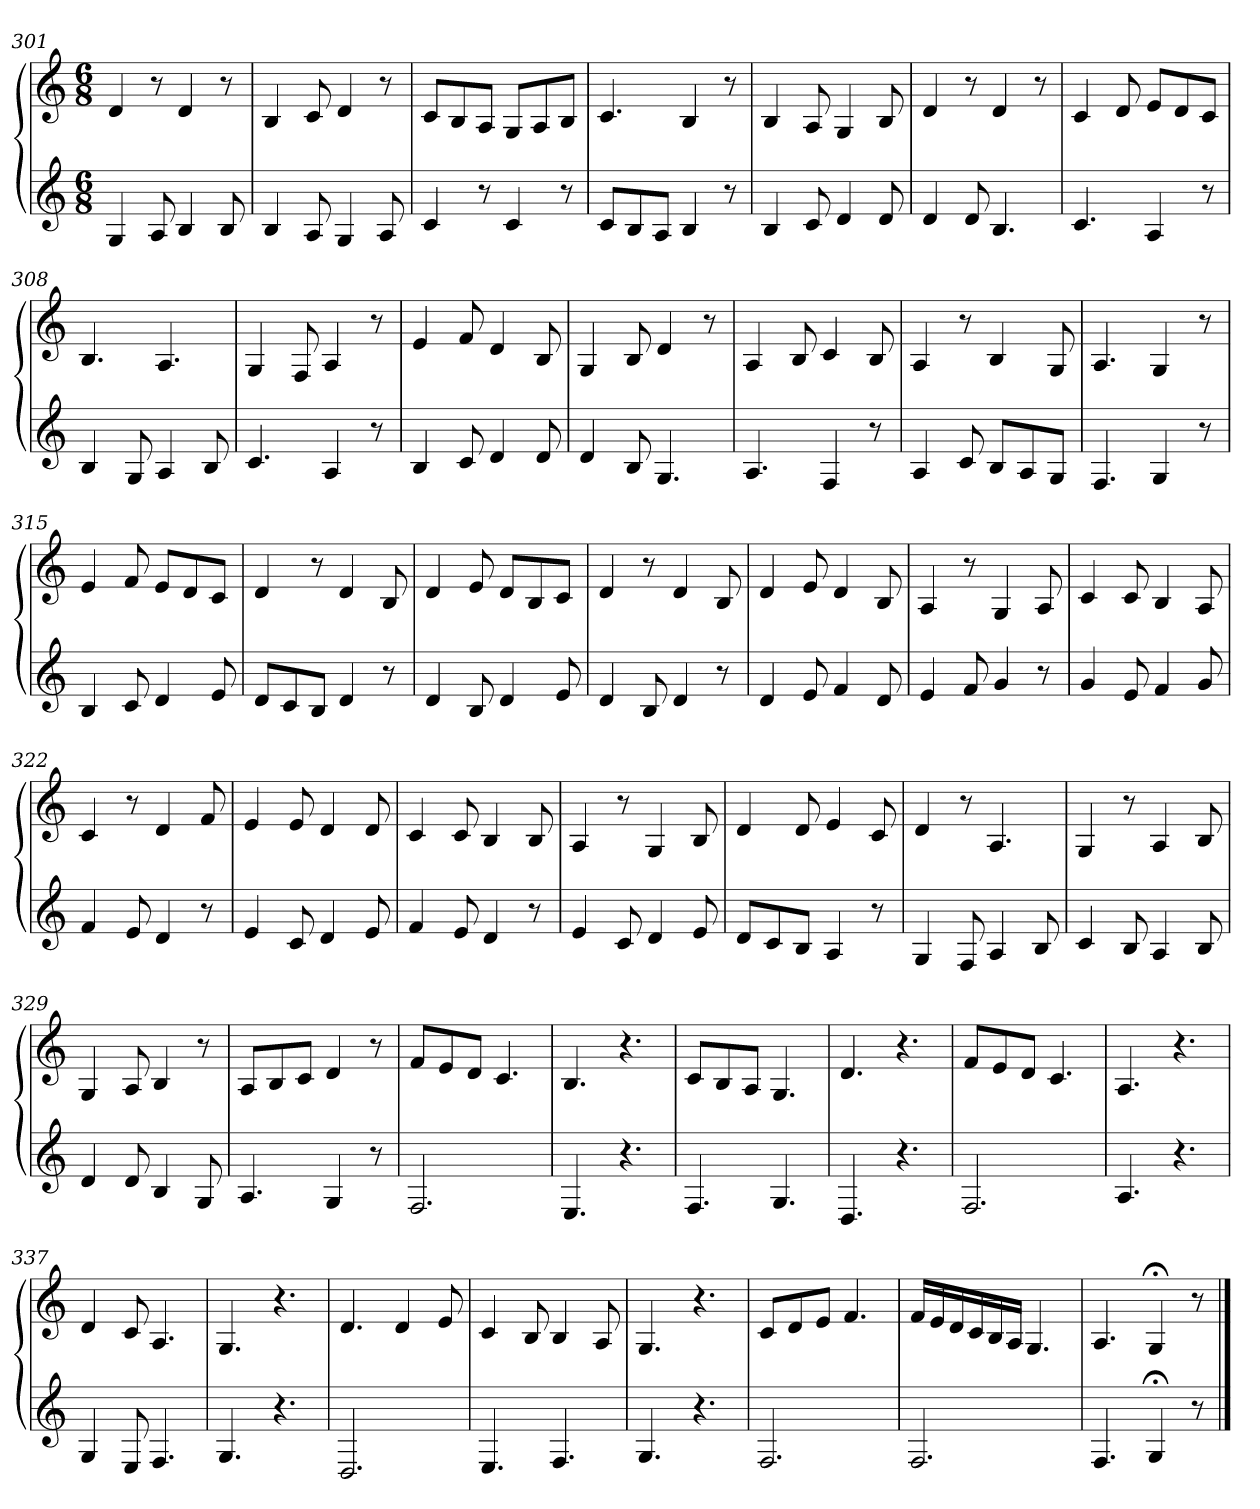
**kern	**kern
*part1	*part1
*staff2	*staff1
*M6/8	*M6/8
=301	=301
4G	4d
8A	8r
4B	4d
8B	8r
=302	=302
4B	4B
8A	8c
4G	4d
8A	8r
=303	=303
4c	8cL
.	8B
8r	8AJ
4c	8GL
.	8A
8r	8BJ
=304	=304
8cL	4.c
8B	.
8AJ	.
4B	4B
8r	8r
=305	=305
4B	4B
8c	8A
4d	4G
8d	8B
=306	=306
4d	4d
8d	8r
4.B	4d
.	8r
=307	=307
4.c	4c
.	8d
4A	8eL
.	8d
8r	8cJ
=308	=308
4B	4.B
8G	.
4A	4.A
8B	.
=309	=309
4.c	4G
.	8F
4A	4A
8r	8r
=310	=310
4B	4e
8c	8f
4d	4d
8d	8B
=311	=311
4d	4G
8B	8B
4.G	4d
.	8r
=312	=312
4.A	4A
.	8B
4F	4c
8r	8B
=313	=313
4A	4A
8c	8r
8BL	4B
8A	.
8GJ	8G
=314	=314
4.F	4.A
4G	4G
8r	8r
=315	=315
4B	4e
8c	8f
4d	8eL
.	8d
8e	8cJ
=316	=316
8dL	4d
8c	.
8BJ	8r
4d	4d
8r	8B
=317	=317
4d	4d
8B	8e
4d	8dL
.	8B
8e	8cJ
=318	=318
4d	4d
8B	8r
4d	4d
8r	8B
=319	=319
4d	4d
8e	8e
4f	4d
8d	8B
=320	=320
4e	4A
8f	8r
4g	4G
8r	8A
=321	=321
4g	4c
8e	8c
4f	4B
8g	8A
=322	=322
4f	4c
8e	8r
4d	4d
8r	8f
=323	=323
4e	4e
8c	8e
4d	4d
8e	8d
=324	=324
4f	4c
8e	8c
4d	4B
8r	8B
=325	=325
4e	4A
8c	8r
4d	4G
8e	8B
=326	=326
8dL	4d
8c	.
8BJ	8d
4A	4e
8r	8c
=327	=327
4G	4d
8F	8r
4A	4.A
8B	.
=328	=328
4c	4G
8B	8r
4A	4A
8B	8B
=329	=329
4d	4G
8d	8A
4B	4B
8G	8r
=330	=330
4.A	8AL
.	8B
.	8cJ
4G	4d
8r	8r
=331	=331
2.F	8fL
.	8e
.	8dJ
.	4.c
=332	=332
4.E	4.B
4.r	4.r
=333	=333
4.F	8cL
.	8B
.	8AJ
4.G	4.G
=334	=334
4.D	4.d
4.r	4.r
=335	=335
2.F	8fL
.	8e
.	8dJ
.	4.c
=336	=336
4.A	4.A
4.r	4.r
=337	=337
4G	4d
8E	8c
4.F	4.A
=338	=338
4.G	4.G
4.r	4.r
=339	=339
2.D	4.d
.	4d
.	8e
=340	=340
4.E	4c
.	8B
4.F	4B
.	8A
=341	=341
4.G	4.G
4.r	4.r
=342	=342
2.F	8cL
.	8d
.	8eJ
.	4.f
=343	=343
2.F	16fLL
.	16e
.	16d
.	16c
.	16B
.	16AJJ
.	4.G
=344	=344
4.F	4.A
4G;<	4G;<
8r	8r
==	==
*-	*-
